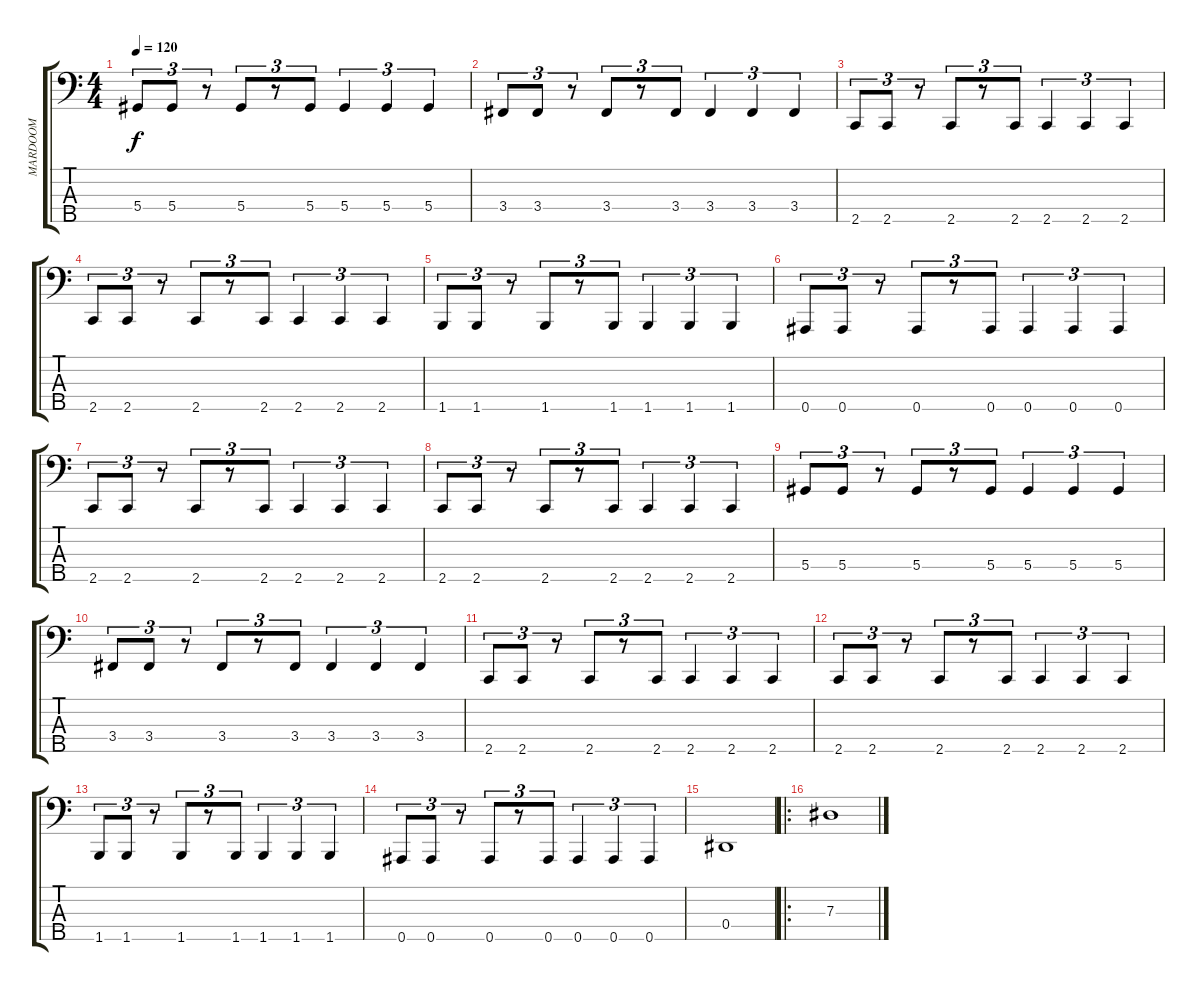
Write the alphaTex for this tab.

\track ("MARDOOM" "MARDOOM") {instrument electricbasspick}
\staff {score tabs}
\tuning (Gb2 Db2 Ab1 Eb1 Bb0) {hide}
\ts (4 4)
\tempo 120
\clef f4
\ks c
5.4.8{tu (3 2) dy f} 5.4.8{tu (3 2)} r.8{tu (3 2)} 5.4.8{tu (3 2)} r.8{tu (3 2)} 5.4.8{tu (3 2)} 5.4.4{tu (3 2)} 5.4.4{tu (3 2)} 5.4.4{tu (3 2)} |
3.4.8{tu (3 2)} 3.4.8{tu (3 2)} r.8{tu (3 2)} 3.4.8{tu (3 2)} r.8{tu (3 2)} 3.4.8{tu (3 2)} 3.4.4{tu (3 2)} 3.4.4{tu (3 2)} 3.4.4{tu (3 2)} |
2.5.8{tu (3 2)} 2.5.8{tu (3 2)} r.8{tu (3 2)} 2.5.8{tu (3 2)} r.8{tu (3 2)} 2.5.8{tu (3 2)} 2.5.4{tu (3 2)} 2.5.4{tu (3 2)} 2.5.4{tu (3 2)} |
2.5.8{tu (3 2)} 2.5.8{tu (3 2)} r.8{tu (3 2)} 2.5.8{tu (3 2)} r.8{tu (3 2)} 2.5.8{tu (3 2)} 2.5.4{tu (3 2)} 2.5.4{tu (3 2)} 2.5.4{tu (3 2)} |
1.5.8{tu (3 2)} 1.5.8{tu (3 2)} r.8{tu (3 2)} 1.5.8{tu (3 2)} r.8{tu (3 2)} 1.5.8{tu (3 2)} 1.5.4{tu (3 2)} 1.5.4{tu (3 2)} 1.5.4{tu (3 2)} |
0.5.8{tu (3 2)} 0.5.8{tu (3 2)} r.8{tu (3 2)} 0.5.8{tu (3 2)} r.8{tu (3 2)} 0.5.8{tu (3 2)} 0.5.4{tu (3 2)} 0.5.4{tu (3 2)} 0.5.4{tu (3 2)} |
2.5.8{tu (3 2)} 2.5.8{tu (3 2)} r.8{tu (3 2)} 2.5.8{tu (3 2)} r.8{tu (3 2)} 2.5.8{tu (3 2)} 2.5.4{tu (3 2)} 2.5.4{tu (3 2)} 2.5.4{tu (3 2)} |
2.5.8{tu (3 2)} 2.5.8{tu (3 2)} r.8{tu (3 2)} 2.5.8{tu (3 2)} r.8{tu (3 2)} 2.5.8{tu (3 2)} 2.5.4{tu (3 2)} 2.5.4{tu (3 2)} 2.5.4{tu (3 2)} |
5.4.8{tu (3 2)} 5.4.8{tu (3 2)} r.8{tu (3 2)} 5.4.8{tu (3 2)} r.8{tu (3 2)} 5.4.8{tu (3 2)} 5.4.4{tu (3 2)} 5.4.4{tu (3 2)} 5.4.4{tu (3 2)} |
3.4.8{tu (3 2)} 3.4.8{tu (3 2)} r.8{tu (3 2)} 3.4.8{tu (3 2)} r.8{tu (3 2)} 3.4.8{tu (3 2)} 3.4.4{tu (3 2)} 3.4.4{tu (3 2)} 3.4.4{tu (3 2)} |
2.5.8{tu (3 2)} 2.5.8{tu (3 2)} r.8{tu (3 2)} 2.5.8{tu (3 2)} r.8{tu (3 2)} 2.5.8{tu (3 2)} 2.5.4{tu (3 2)} 2.5.4{tu (3 2)} 2.5.4{tu (3 2)} |
2.5.8{tu (3 2)} 2.5.8{tu (3 2)} r.8{tu (3 2)} 2.5.8{tu (3 2)} r.8{tu (3 2)} 2.5.8{tu (3 2)} 2.5.4{tu (3 2)} 2.5.4{tu (3 2)} 2.5.4{tu (3 2)} |
1.5.8{tu (3 2)} 1.5.8{tu (3 2)} r.8{tu (3 2)} 1.5.8{tu (3 2)} r.8{tu (3 2)} 1.5.8{tu (3 2)} 1.5.4{tu (3 2)} 1.5.4{tu (3 2)} 1.5.4{tu (3 2)} |
0.5.8{tu (3 2)} 0.5.8{tu (3 2)} r.8{tu (3 2)} 0.5.8{tu (3 2)} r.8{tu (3 2)} 0.5.8{tu (3 2)} 0.5.4{tu (3 2)} 0.5.4{tu (3 2)} 0.5.4{tu (3 2)} |
0.4.1 |
\ro
7.3.1
